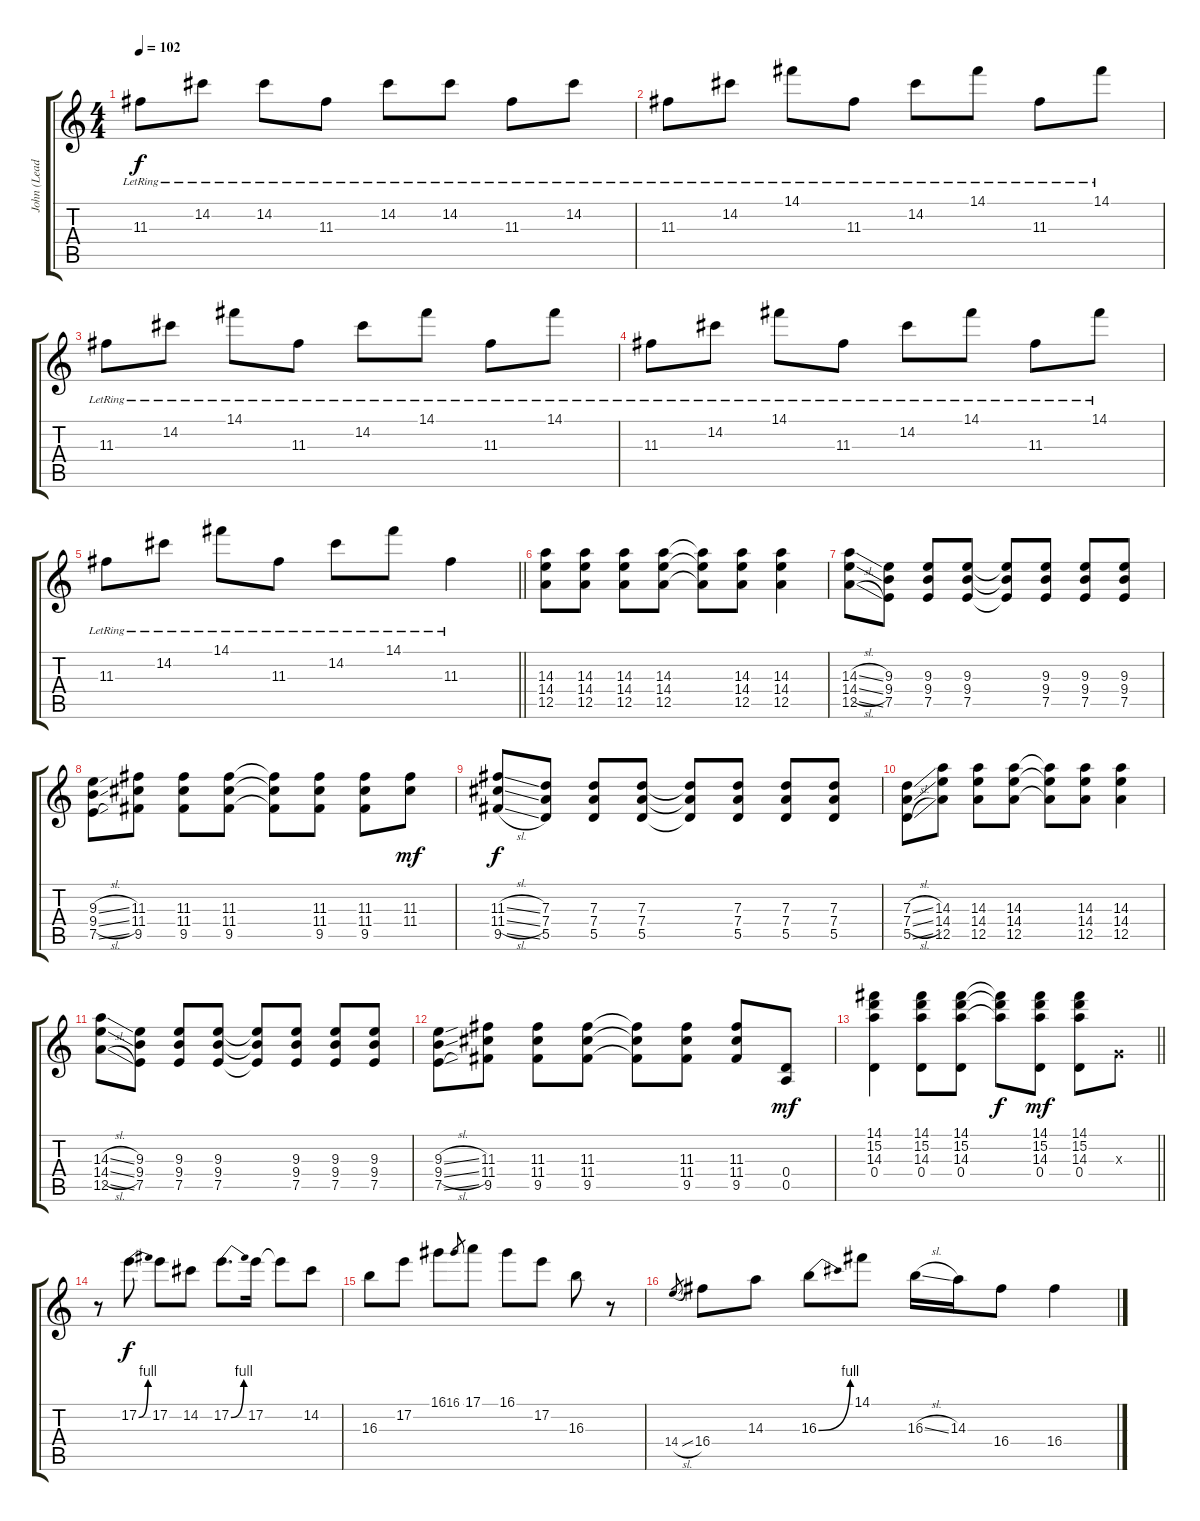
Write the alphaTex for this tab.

\track ("John (Lead)" "John (Lead") {instrument distortionguitar}
\staff {score tabs}
\tuning (E4 B3 G3 D3 A2 E2) {hide}
\ts (4 4)
\tempo 102
\clef g2
\ks c
11.3{lr}.8{dy f} 14.2{lr}.8 14.2{lr}.8 11.3{lr}.8 14.2{lr}.8 14.2{lr}.8 11.3{lr}.8 14.2{lr}.8 |
11.3{lr}.8 14.2{lr}.8 14.1{lr}.8 11.3{lr}.8 14.2{lr}.8 14.1{lr}.8 11.3{lr}.8 14.1{lr}.8 |
11.3{lr}.8 14.2{lr}.8 14.1{lr}.8 11.3{lr}.8 14.2{lr}.8 14.1{lr}.8 11.3{lr}.8 14.1{lr}.8 |
11.3{lr}.8 14.2{lr}.8 14.1{lr}.8 11.3{lr}.8 14.2{lr}.8 14.1{lr}.8 11.3{lr}.8 14.1{lr}.8 |
\barLineRight lightlight
11.3{lr}.8 14.2{lr}.8 14.1{lr}.8 11.3{lr}.8 14.2{lr}.8 14.1{lr}.8 11.3{lr}.4 |
(14.3 14.4 12.5).8 (14.3 14.4 12.5).8 (14.3 14.4 12.5).8 (14.3 14.4 12.5).8 (14.3{t} 14.4{t} 12.5{t}).8 (14.3 14.4 12.5).8 (14.3 14.4 12.5).4 |
(14.3{sl} 14.4{sl} 12.5{sl}).8 (9.3 9.4 7.5).8 (9.3 9.4 7.5).8 (9.3 9.4 7.5).8 (9.3{t} 9.4{t} 7.5{t}).8 (9.3 9.4 7.5).8 (9.3 9.4 7.5).8 (9.3 9.4 7.5).8 |
(9.3{sl} 9.4{sl} 7.5{sl}).8 (11.3 11.4 9.5).8 (11.3 11.4 9.5).8 (11.3 11.4 9.5).8 (11.3{t} 11.4{t} 9.5{t}).8 (11.3 11.4 9.5).8 (11.3 11.4 9.5).8 (11.3 11.4).8{dy mf} |
(11.3{sl} 11.4{sl} 9.5{sl}).8{dy f} (7.3 7.4 5.5).8 (7.3 7.4 5.5).8 (7.3 7.4 5.5).8 (7.3{t} 7.4{t} 5.5{t}).8 (7.3 7.4 5.5).8 (7.3 7.4 5.5).8 (7.3 7.4 5.5).8 |
(7.3{sl} 7.4{sl} 5.5{sl}).8 (14.3 14.4 12.5).8 (14.3 14.4 12.5).8 (14.3 14.4 12.5).8 (14.3{t} 14.4{t} 12.5{t}).8 (14.3 14.4 12.5).8 (14.3 14.4 12.5).4 |
(14.3{sl} 14.4{sl} 12.5{sl}).8 (9.3 9.4 7.5).8 (9.3 9.4 7.5).8 (9.3 9.4 7.5).8 (9.3{t} 9.4{t} 7.5{t}).8 (9.3 9.4 7.5).8 (9.3 9.4 7.5).8 (9.3 9.4 7.5).8 |
(9.3{sl} 9.4{sl} 7.5{sl}).8 (11.3 11.4 9.5).8 (11.3 11.4 9.5).8 (11.3 11.4 9.5).8 (11.3{t} 11.4{t} 9.5{t}).8 (11.3 11.4 9.5).8 (11.3 11.4 9.5).8 (0.4 0.5).8{dy mf} |
\barLineRight lightlight
(14.1 15.2 14.3 0.4).4 (14.1 15.2 14.3 0.4).8 (14.1 15.2 14.3 0.4).8 (14.1{t} 15.2{t} 14.3{t}).8{dy f} (14.1 15.2 14.3 0.4).8{dy mf} (14.1 15.2 14.3 0.4).8 0.3{x}.8 |
r.8 17.2{be (bend 0 0 60 4)}.8{dy f} 17.2.8 14.2.8 17.2{be (bend 0 0 60 4)}.8{d} 17.2.16 17.2{t}.8 14.2.8 |
16.3.8 17.2.8 16.1.8 16.1.8{gr} 17.1.8 16.1.8 17.2.8 16.3.8 r.8 |
14.4{sl}.8{gr} 16.4.8 14.3.8 16.3{be (bend 0 0 60 4)}.8 14.1.8 16.3{sl}.16 14.3.16 16.4.8 16.4.4
